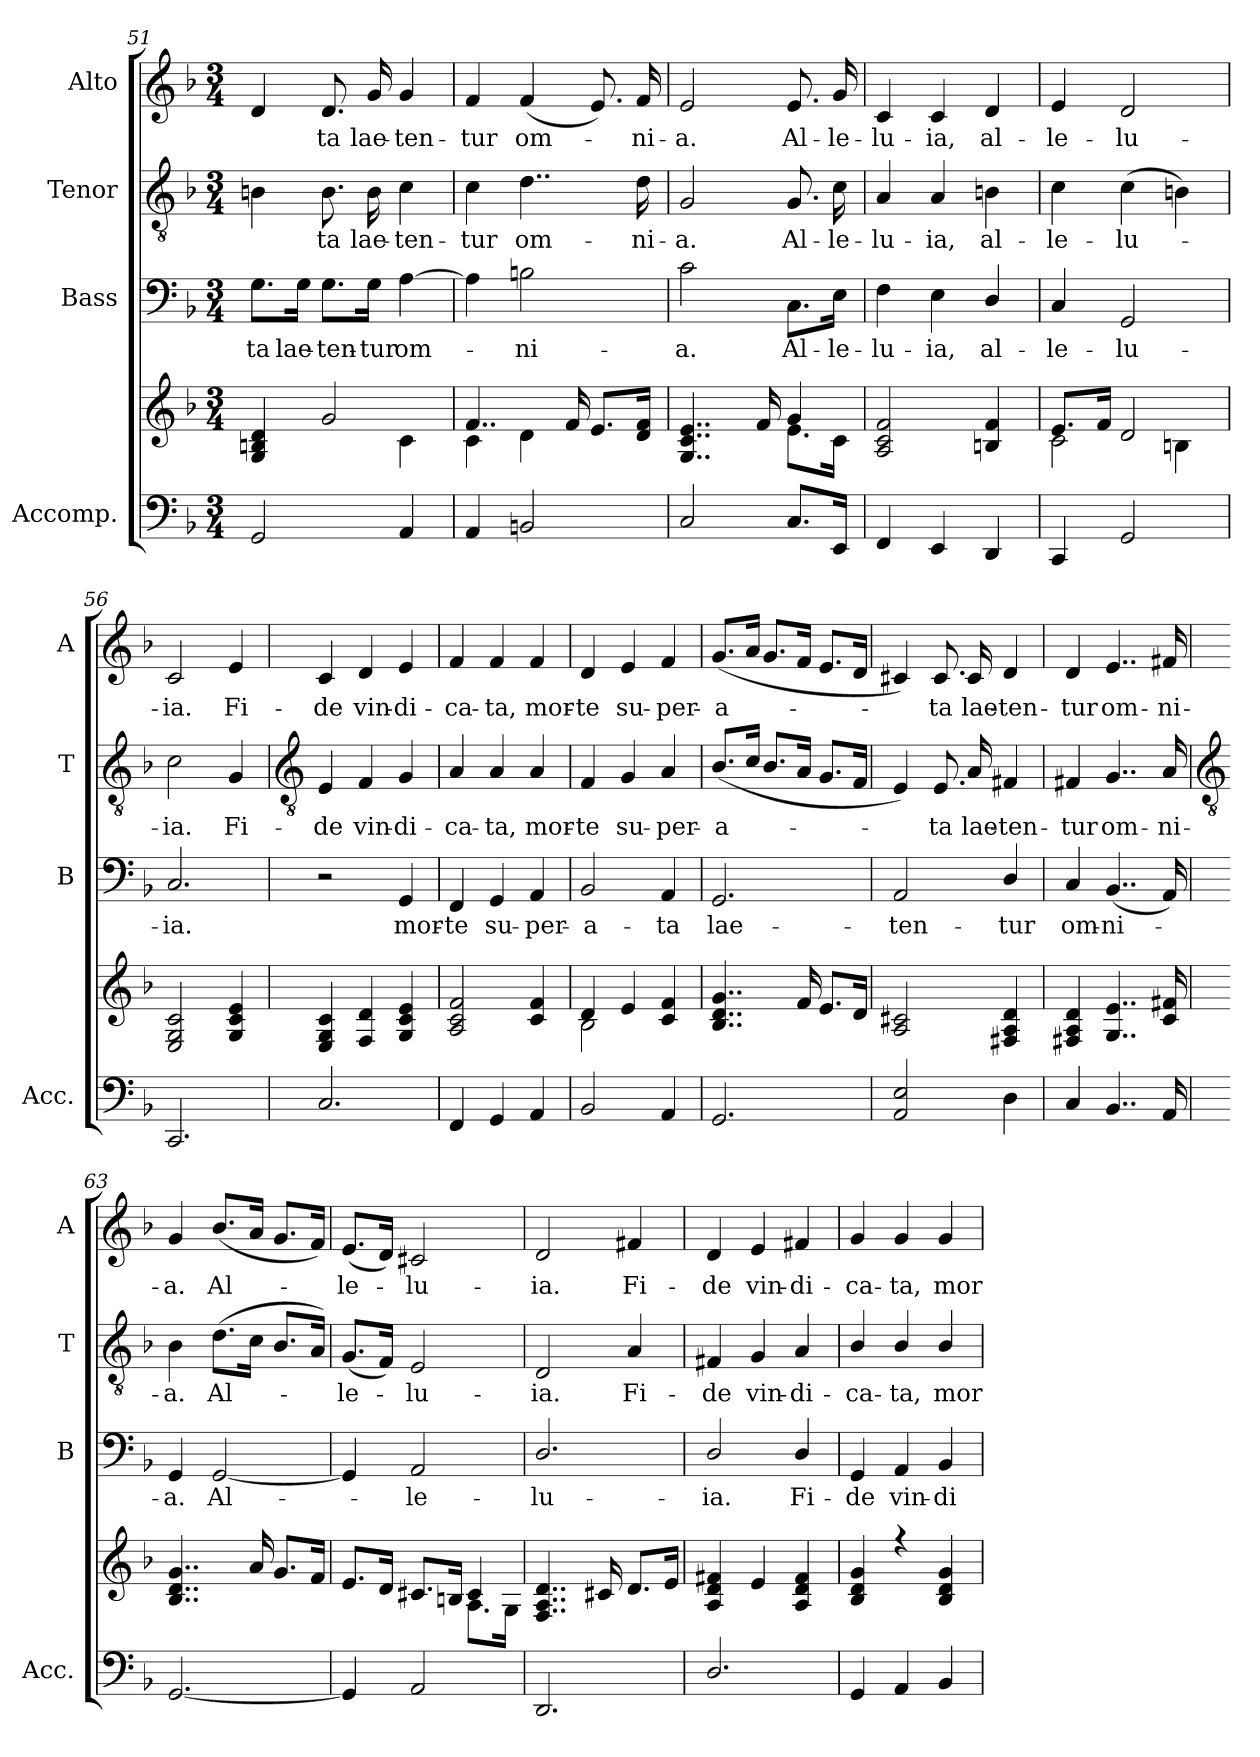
**kern	**kern	**kern	**text	**kern	**text	**kern	**text
*part4	*part4	*part3	*part3	*part2	*part2	*part1	*part1
*staff5	*staff4	*staff3	*staff3	*staff2	*staff2	*staff1	*staff1
*I"Accomp.	*	*I"Bass	*	*I"Tenor	*	*I"Alto	*
*I'Acc.	*	*I'B	*	*I'T	*	*I'A	*
*clefF4	*clefG2	*clefF4	*	*clefGv2	*	*clefG2	*
*k[b-]	*k[b-]	*k[b-]	*	*k[b-]	*	*k[b-]	*
*F:	*F:	*F:	*	*F:	*	*F:	*
*M3/4	*M3/4	*M3/4	*	*M3/4	*	*M3/4	*
=51	=51	=51	=51	=51	=51	=51	=51
*	*^	*	*	*	*	*	*
!	!	!	!	!LO:LY:b	!	!	!	!
2GG	4G/ 4Bn/ 4d/	2ryy	8.G\L	-ta	4Bn	.	4d	.
!	!	!	!	!LO:LY:b	!	!	!	!
.	.	.	16G\Jk	lae-	.	.	.	.
!	!	!	!	!LO:LY:b	!	!LO:LY:b	!	!LO:LY:b
.	2g/	.	8.G\L	-ten-	8.B	ta	8.d	ta
!	!	!	!	!LO:LY:b	!	!LO:LY:b	!	!LO:LY:b
.	.	.	16G\Jk	-tur	16B	lae-	16g	lae-
!	!	!	!	!LO:LY:b	!	!LO:LY:b	!	!LO:LY:b
4AA	.	4c\	[4A	om-	4c	-ten-	4g	-ten-
=52	=52	=52	=52	=52	=52	=52	=52	=52
!	!	!	!	!	!	!LO:LY:b	!	!LO:LY:b
4AA	4..f/	4c\	4A]	.	4c	-tur	4f	-tur
!	!	!	!	!LO:LY:b	!	!LO:LY:b	!	!LO:LY:b
2BBn	.	4d\	2Bn	ni-	4..d	om-	(<4f	om-
.	16f/	.	.	.	.	.	.	.
.	8.e/L	4ryy	.	.	.	.	8.e)	.
!	!	!	!	!	!	!LO:LY:b	!	!LO:LY:b
.	16d/ 16f/J	.	.	.	16d	-ni-	16f	ni-
=53	=53	=53	=53	=53	=53	=53	=53	=53
!	!	!	!	!LO:LY:b	!	!LO:LY:b	!	!LO:LY:b
2C	4..G/ 4..c/ 4..e/	2ryy	2c	-a.	2G	-a.	2e	-a.
.	16f/	.	.	.	.	.	.	.
!	!	!	!	!LO:LY:b	!	!LO:LY:b	!	!LO:LY:b
8.CL	4g/	8.e\L	8.C\L	Al-	8.G	Al-	8.e	Al-
!	!	!	!	!LO:LY:b	!	!LO:LY:b	!	!LO:LY:b
16EEJ	.	16c\J	16E\Jk	-le-	16c	-le-	16g	-le-
=54	=54	=54	=54	=54	=54	=54	=54	=54
!	!	!LO:N:vis=1	!	!LO:LY:b	!	!LO:LY:b	!	!LO:LY:b
4FF	2A/ 2c/ 2f/	2.ryy	4F	-lu-	4A	-lu-	4c	-lu-
!	!	!	!	!LO:LY:b	!	!LO:LY:b	!	!LO:LY:b
4EE	.	.	4E	-ia,	4A	-ia,	4c	-ia,
!	!	!	!	!LO:LY:b	!	!LO:LY:b	!	!LO:LY:b
4DD	4Bn/ 4f/	.	4D/	al-	4Bn	al-	4d	al-
=55	=55	=55	=55	=55	=55	=55	=55	=55
!	!	!	!	!LO:LY:b	!	!LO:LY:b	!	!LO:LY:b
4CC	8.e/L	2c\	4C	-le-	4c	-le-	4e	-le-
.	16f/J	.	.	.	.	.	.	.
!	!	!	!	!LO:LY:b	!	!LO:LY:b	!	!LO:LY:b
2GG	2d/	.	2GG	-lu-	(>4c	-lu-	2d	-lu-
.	.	4Bn\	.	.	4Bn)	.	.	.
=56	=56	=56	=56	=56	=56	=56	=56	=56
!	!	!LO:N:vis=1	!	!LO:LY:b	!	!LO:LY:b	!	!LO:LY:b
2.CC	2E/ 2G/ 2c/	2.ryy	2.C	-ia.	2c	ia.	2c	-ia.
!	!	!	!	!	!	!LO:LY:b	!	!LO:LY:b
.	4G/ 4c/ 4e/	.	.	.	4G	Fi-	4e	Fi-
!!LO:LB:g=z
=57	=57	=57	=57	=57	=57	=57	=57	=57
*	*	*	*	*	*clefGv2	*	*	*
!	!	!LO:N:vis=1	!	!	!	!LO:LY:b	!	!LO:LY:b
2.C	4E/ 4G/ 4c/	2.ryy	2r	.	4E	-de	4c	-de
!	!	!	!	!	!	!LO:LY:b	!	!LO:LY:b
.	4F/ 4d/	.	.	.	4F	vin-	4d	vin-
!	!	!	!	!LO:LY:b	!	!LO:LY:b	!	!LO:LY:b
.	4G/ 4c/ 4e/	.	4GG	mor-	4G	-di-	4e	-di-
=58	=58	=58	=58	=58	=58	=58	=58	=58
!	!	!LO:N:vis=1	!	!LO:LY:b	!	!LO:LY:b	!	!LO:LY:b
4FF	2A/ 2c/ 2f/	2.ryy	4FF	-te	4A	-ca-	4f	-ca-
!	!	!	!	!LO:LY:b	!	!LO:LY:b	!	!LO:LY:b
4GG	.	.	4GG	su-	4A	-ta,	4f	-ta,
!	!	!	!	!LO:LY:b	!	!LO:LY:b	!	!LO:LY:b
4AA	4c/ 4f/	.	4AA	-per-	4A	mor-	4f	mor-
=59	=59	=59	=59	=59	=59	=59	=59	=59
!	!	!	!	!LO:LY:b	!	!LO:LY:b	!	!LO:LY:b
2BB-	4d/	2B-\	2BB-	-a-	4F	-te	4d	-te
!	!	!	!	!	!	!LO:LY:b	!	!LO:LY:b
.	4e/	.	.	.	4G	su-	4e	su-
!	!	!	!	!LO:LY:b	!	!LO:LY:b	!	!LO:LY:b
4AA	4c/ 4f/	4ryy	4AA	-ta	4A	-per-	4f	-per-
=60	=60	=60	=60	=60	=60	=60	=60	=60
!	!	!LO:N:vis=1	!	!LO:LY:b	!	!LO:LY:b	!	!LO:LY:b
2.GG	4..B-/ 4..d/ 4..g/	2.ryy	2.GG	lae-	(<8.B-/L	-a-	(<8.gL	-a-
.	.	.	.	.	16c/J	.	16aJ	.
.	.	.	.	.	8.B-L	.	8.gL	.
.	16f/	.	.	.	16AJ	.	16fJ	.
.	8.e/L	.	.	.	8.GL	.	8.eL	.
.	16d/J	.	.	.	16FJ	.	16dJ	.
=61	=61	=61	=61	=61	=61	=61	=61	=61
!	!	!LO:N:vis=1	!	!LO:LY:b	!	!	!	!
2AA 2E	2A/ 2c#X/	2.ryy	2AA	-ten-	4E)	.	4c#X)	.
!	!	!	!	!	!	!LO:LY:b	!	!LO:LY:b
.	.	.	.	.	8.E	ta	8.c#	ta
!	!	!	!	!	!	!LO:LY:b	!	!LO:LY:b
.	.	.	.	.	16A	lae-	16c#	lae-
!	!	!	!	!LO:LY:b	!	!LO:LY:b	!	!LO:LY:b
4D	4F#X/ 4A/ 4d/	.	4D/	-tur	4F#X	-ten-	4d	-ten-
=62	=62	=62	=62	=62	=62	=62	=62	=62
!	!	!LO:N:vis=1	!	!LO:LY:b	!	!LO:LY:b	!	!LO:LY:b
4C	4F#X/ 4A/ 4d/	2.ryy	4C	om-	4F#X	-tur	4d	-tur
!	!	!	!	!LO:LY:b	!	!LO:LY:b	!	!LO:LY:b
4..BB-	4..G/ 4..e/	.	(<4..BB-	-ni-	4..G	om-	4..e	om-
!	!	!	!	!	!	!LO:LY:b	!	!LO:LY:b
16AA	16c/ 16f#X/	.	16AA)	.	16A	-ni-	16f#X	-ni-
!!LO:LB:g=z
=63	=63	=63	=63	=63	=63	=63	=63	=63
*	*	*	*	*	*clefGv2	*	*	*
!	!	!LO:N:vis=1	!	!LO:LY:b	!	!LO:LY:b	!	!LO:LY:b
[2.GG	4..B-/ 4..d/ 4..g/	2.ryy	4GG	a.	4B-	-a.	4g	-a.
!	!	!	!	!LO:LY:b	!	!LO:LY:b	!	!LO:LY:b
.	.	.	[2GG	Al-	(<8.dL	Al-	(<8.b-L	Al-
.	16a/	.	.	.	16cJ	.	16aJ	.
.	8.g/L	.	.	.	8.B-L	.	8.gL	.
.	16f/J	.	.	.	16AJ)	.	16fJ)	.
=64	=64	=64	=64	=64	=64	=64	=64	=64
!	!	!	!	!	!	!LO:LY:b	!	!LO:LY:b
4GG]	8.e/L	2ryy	4GG]	.	(<8.GL	le-	(<8.eL	le-
.	16d/J	.	.	.	16FJ)	.	16dJ)	.
!	!	!	!	!LO:LY:b	!	!LO:LY:b	!	!LO:LY:b
2AA	8.c#X/L	.	2AA	le-	2E	lu-	2c#X	lu-
.	16Bn/J	.	.	.	.	.	.	.
.	4c#/	8.A\L	.	.	.	.	.	.
.	.	16G\J	.	.	.	.	.	.
=65	=65	=65	=65	=65	=65	=65	=65	=65
!	!	!LO:N:vis=1	!	!LO:LY:b	!	!LO:LY:b	!	!LO:LY:b
2.DD	4..F/ 4..A/ 4..d/	2.ryy	2.D/	-lu-	2D	-ia.	2d	-ia.
.	16c#X/	.	.	.	.	.	.	.
!	!	!	!	!	!	!LO:LY:b	!	!LO:LY:b
.	8.d/L	.	.	.	4A	Fi-	4f#X	Fi-
.	16e/J	.	.	.	.	.	.	.
=66	=66	=66	=66	=66	=66	=66	=66	=66
!	!	!LO:N:vis=1	!	!LO:LY:b	!	!LO:LY:b	!	!LO:LY:b
2.D/	4A/ 4d/ 4f#X/	2.ryy	2D/	-ia.	4F#X	-de	4d	-de
!	!	!	!	!	!	!LO:LY:b	!	!LO:LY:b
.	4e/	.	.	.	4G	vin-	4e	vin-
!	!	!	!	!LO:LY:b	!	!LO:LY:b	!	!LO:LY:b
.	4A/ 4d/ 4f#/	.	4D/	Fi-	4A	-di-	4f#X	-di-
=67	=67	=67	=67	=67	=67	=67	=67	=67
!	!	!LO:N:vis=1	!	!LO:LY:b	!	!LO:LY:b	!	!LO:LY:b
4GG	4B-/ 4d/ 4g/	2.ryy	4GG	-de	4B-/	-ca-	4g	-ca-
!	!	!	!	!LO:LY:b	!	!LO:LY:b	!	!LO:LY:b
4AA	4r	.	4AA	vin-	4B-/	-ta,	4g	-ta,
!	!	!	!	!LO:LY:b	!	!LO:LY:b	!	!LO:LY:b
4BB-	4B-/ 4d/ 4g/	.	4BB-	-di-	4B-/	mor-	4g	mor-
*	*v	*v	*	*	*	*	*	*
=	=	=	=	=	=	=	=
*-	*-	*-	*-	*-	*-	*-	*-
